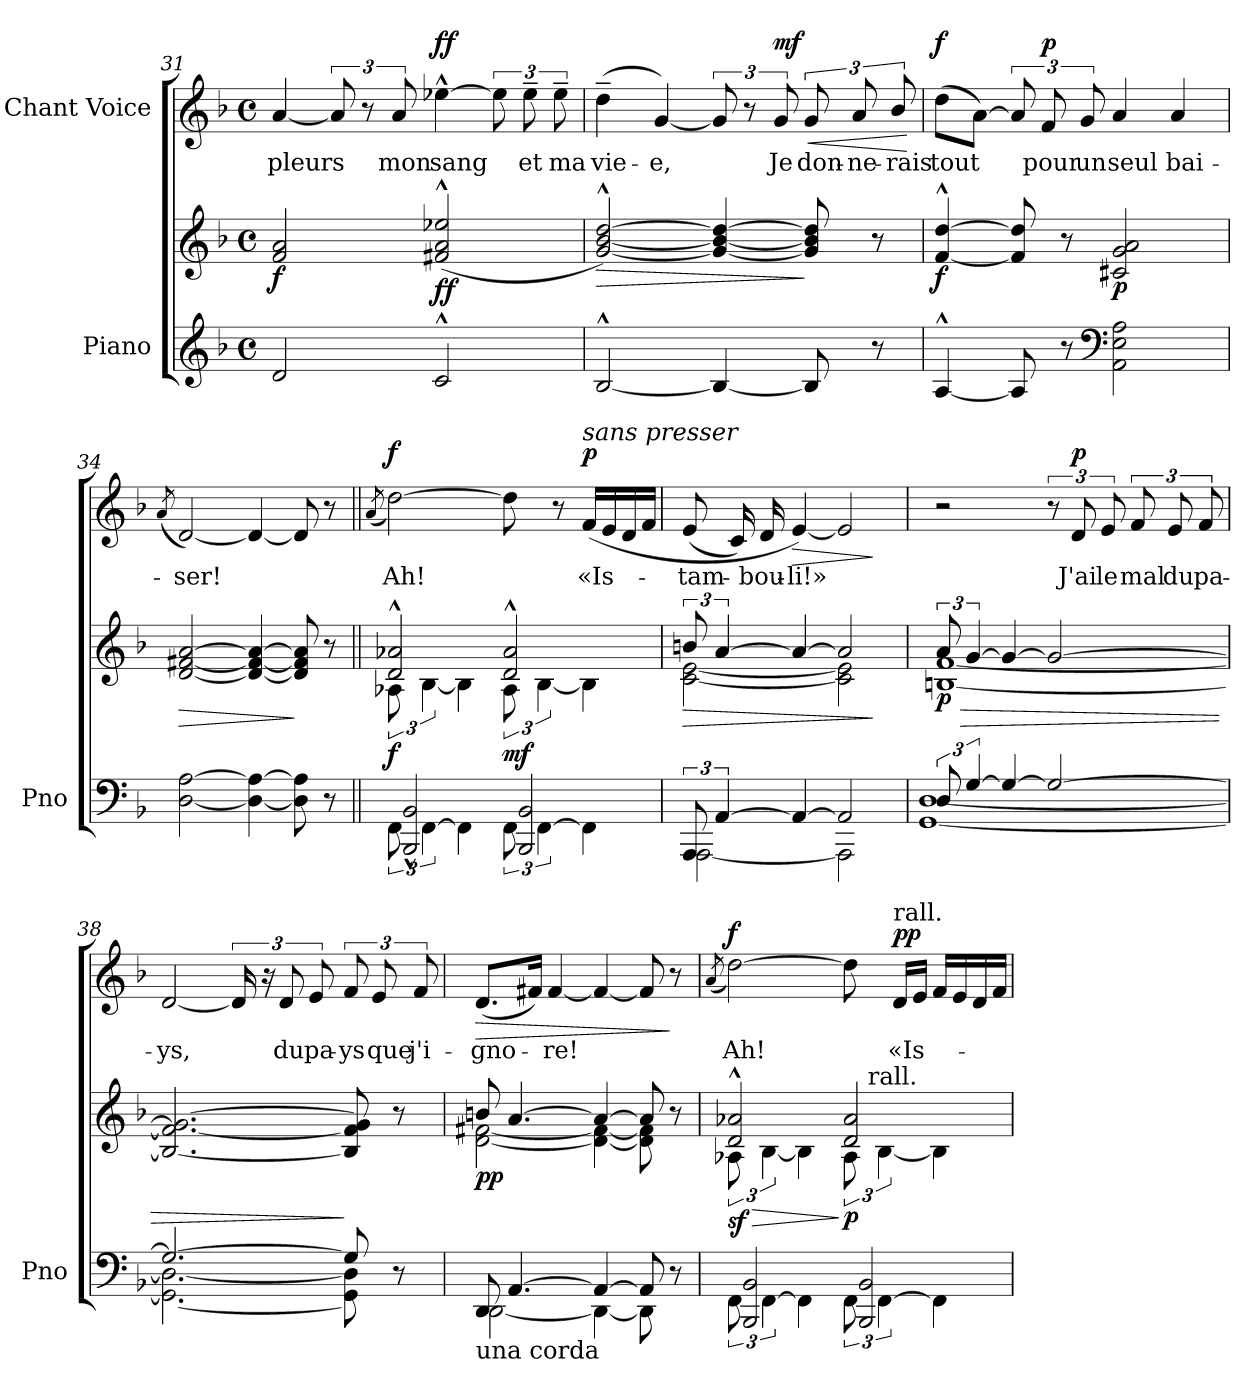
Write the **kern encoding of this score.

**kern	**kern	**dynam	**kern	**text	**dynam
*part2	*part2	*part2	*part1	*part1	*part1
*staff3	*staff2	*staff2/3	*staff1	*staff1	*staff1
*I"Piano	*	*	*I"Chant Voice	*	*
*I'Pno	*	*	*	*	*
*clefG2	*clefG2	*	*clefG2	*	*
*k[b-]	*k[b-]	*	*k[b-]	*	*
*M4/4	*M4/4	*	*M4/4	*	*
*met(c)	*met(c)	*	*met(c)	*	*
=31	=31	=31	=31	=31	=31
!	!	!LO:DY:b	!	!	!
2d/	2f/ 2a/	f	[4a/	pleurs	.
.	.	.	12a/]	.	.
.	.	.	12r	.	.
.	.	.	12a/	mon	.
!	!	!LO:DY:b	!	!	!LO:DY:a
2c^^/	(>2f#X/^^ 2a/^^ 2ee-X/^^	ff	[4ee-X^^\	sang	ff
.	.	.	12ee-\]	.	.
.	.	.	12ee-~\	et	.
.	.	.	12ee-~\	ma	.
=32	=32	=32	=32	=32	=32
!	!	!LO:HP:b	!	!	!
[2B-^^/	[2g/^^ [<2b-/^^ [2dd/^^)	>	(4dd~\	vie-	.
.	.	.	[4g/)	-e,	.
4B-/_	4g/_ 4b-/_ 4dd/_	.	12g/]	.	.
.	.	.	12r	.	.
!	!	!	!	!	!LO:HP:b
!	!	!	!	!	!LO:DY:n=1:a
.	.	.	12g/	Je	< mf
8B-/]	8g/] 8b-/] 8dd/]	]	12g/	don-	.
.	.	.	12a/	-ne-	.
8r	8r	.	.	.	.
.	.	.	12b-/	-rais	.
.	.	.	.	.	[
=33	=33	=33	=33	=33	=33
!	!	!LO:DY:b	!	!	!LO:DY:a
[4A^^/	[4f/^^ [4dd/^^	f	(8dd\L	tout	f
.	.	.	[8a\J)	.	.
8A/]	8f/] 8dd/]	.	12a/]	.	.
!	!	!	!	!	!LO:DY:a
.	.	.	12f/	pour	p
8r	8r	.	.	.	.
.	.	.	12g/	un	.
*clefF4	*	*	*	*	*
!	!	!LO:DY:b	!	!	!
2AA\ 2E\ 2A\	2c#X/ 2g/ 2a/	p	4a/	seul	.
.	.	.	4a/	bai-	.
=34	=34	=34	=34	=34	=34
.	.	.	(8qa/	.	.
!	!	!LO:HP:b	!	!	!
[2D\ [2A\	[2d/ [2f#X/ [2a/	>	[2d/)	-ser!	.
4D\_ 4A\_	4d/_ 4f#/_ 4a/_	.	4d/_	.	.
8D\] 8A\]	8d/] 8f#/] 8a/]	]	8d/]	.	.
8r	8r	.	8r	.	.
=35||	=35||	=35||	=35||	=35||	=35||
.	.	.	(8qa/	.	.
*^	*^	*	*	*	*
!	!	!	!	!LO:DY:b	!	!	!LO:DY:a
12FF\	2BBB-/^^ 2BB-/^^	2d/^^ 2a-X/^^	12A-X\	f	[2dd\)	Ah!	f
[6FF\	.	.	[6B-\	.	.	.	.
4FF\]	.	.	4B-\]	.	.	.	.
!	!	!	!	!LO:DY:b	!	!	!
12FF\	2BBB-/ 2BB-/	2d/^^ 2a-/^^	12A-\	mf	8dd\]	.	.
[6FF\	.	.	[<6B-\	.	.	.	.
.	.	.	.	.	8r	.	.
!	!	!	!	!	!LO:TX:i:t=sans presser	!	!
!	!	!	!	!	!	!	!LO:DY:a
4FF\]	.	.	4B-\]	.	(>16f/LL	«Is-	p
.	.	.	.	.	16e/	.	.
.	.	.	.	.	16d/	.	.
.	.	.	.	.	16f/JJ	.	.
=36	=36	=36	=36	=36	=36	=36	=36
!	!	!	!	!LO:HP:b	!	!	!
!	!	!	!	!LO:DY:n=1:b	!	!	!
!	!	!	!	!LO:DY:n=2:b	!	!	!
12AAA/	[2AAA\	12bn/	[2c\ [2e\	> p sf	(8e/	-tam-	.
[6AA/	.	[6a/	.	.	.	.	.
.	.	.	.	.	16c/)	.	.
.	.	.	.	.	16d/	-bou-	.
!	!	!	!	!	!	!	!LO:HP:b
4AA/_	.	4a/_	.	.	[4e/)	-li!»	>
2AA/]	2AAA\]	2a/]	2c\] 2e\]	.	2e/]	.	.
*v	*v	*	*	*	*	*	*
*	*v	*v	*	*	*	*
.	.	]	.	.	]
=37	=37	=37	=37	=37	=37
*^	*^	*	*	*	*
!	!	!	!	!LO:DY:b	!	!	!
12D/	[1GG [1D	12a/	[1Bn [1f	p	2r	.	.
!	!	!	!	!LO:HP:b	!	!	!
[6G/	.	[6g/	.	>	.	.	.
4G/_	.	4g/_	.	.	.	.	.
2G/_	.	2g/_	.	.	12r	.	.
!	!	!	!	!	!	!	!LO:DY:a
.	.	.	.	.	12d/	J'ai	p
.	.	.	.	.	12e/	le	.
.	.	.	.	.	12f/	mal	.
.	.	.	.	.	12e/	du	.
.	.	.	.	.	12f/	pa-	.
*	*	*v	*v	*	*	*	*
=38	=38	=38	=38	=38	=38	=38
2.G/_	2.GG\_ 2.D\_	2.Bn/_ 2.f/_ 2.g/_	.	[2d/	-ys,	.
.	.	.	.	24d/]	.	.
.	.	.	.	24r	.	.
.	.	.	.	12d/	du	.
.	.	.	.	12e/	pa-	.
8G/]	8GG\] 8D\]	8B/] 8f/] 8g/]	]	12f/	-ys	.
.	.	.	.	12e/	que	.
8r	8ryy	8r	.	.	.	.
.	.	.	.	12f/	j'i-	.
=39	=39	=39	=39	=39	=39	=39
*	*	*^	*	*	*	*
!LO:TX:b:t=una corda	!	!	!	!	!	!	!
!	!	!	!	!LO:DY:b	!	!	!LO:HP:b
8DD/	[2DD\	8bn/	[2d\ [2f#X\	pp	(8.d/L	-gno-	>
[4.AA/	.	[4.a/	.	.	.	.	.
.	.	.	.	.	16f#X/Jk)	.	.
.	.	.	.	.	[4f#/	-re!	.
4AA/_	4DD\_	4a/_	4d\_ 4f#\_	.	4f#/_	.	.
8AA/]	8DD\]	8a/]	8d\] 8f#\]	.	8f#/]	.	.
8r	8ryy	8r	8ryy	.	8r	.	]
=40	=40	=40	=40	=40	=40	=40	=40
.	.	.	.	.	(8qa/	.	.
!	!	!	!	!LO:HP:b	!	!	!
!	!	!	!	!LO:DY:n=1:b	!	!	!LO:DY:a
12FF\	2BBB-/ 2BB-/	2d/^^ 2a-X/^^	12A-X\	> sf	[2dd\)	Ah!	f
[6FF\	.	.	[6B-\	.	.	.	.
4FF\]	.	.	4B-\]	.	.	.	.
!	!	!	!	!LO:DY:n=2:b	!	!	!
12FF\	2BBB-/ 2BB-/	2d/ 2a-/	12A-\	] p	8dd\]	.	.
!	!	!	!LO:TX:a:t=rall.	!	!	!	!
[6FF\	.	.	[<6B-\	.	.	.	.
!	!	!	!	!	!LO:TX:a:t=rall.	!	!
!	!	!	!	!	!	!	!LO:DY:a
.	.	.	.	.	16d/LL	«Is-	pp
.	.	.	.	.	16e/JJ	.	.
4FF\]	.	.	4B-\]	.	16f/LL	.	.
.	.	.	.	.	16e/	.	.
.	.	.	.	.	16d/	.	.
.	.	.	.	.	16f/JJ	.	.
*v	*v	*	*	*	*	*	*
*	*v	*v	*	*	*	*
=	=	=	=	=	=
*-	*-	*-	*-	*-	*-
